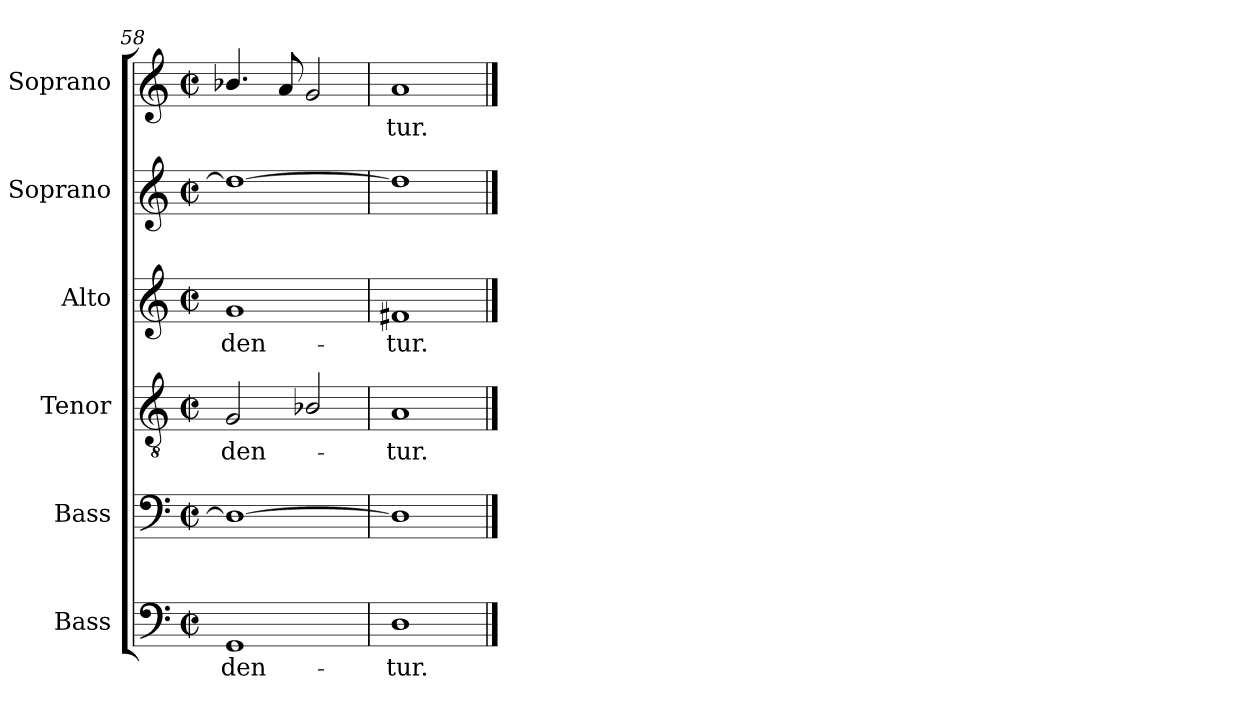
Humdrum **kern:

**kern	**text	**kern	**kern	**text	**kern	**text	**kern	**kern	**text
*part6	*part6	*part5	*part4	*part4	*part3	*part3	*part2	*part1	*part1
*staff6	*staff6	*staff5	*staff4	*staff4	*staff3	*staff3	*staff2	*staff1	*staff1
*I"Bass	*	*I"Bass	*I"Tenor	*	*I"Alto	*	*I"Soprano	*I"Soprano	*
*	*	*	*I'Tenor	*	*I'Alto	*	*	*	*
*clefF4	*	*clefF4	*clefGv2	*	*clefG2	*	*clefG2	*clefG2	*
*	*	*	*ITrd7c12	*	*	*	*	*	*
*k[]	*	*k[]	*k[]	*	*k[]	*	*k[]	*k[]	*
*C:	*	*C:	*C:	*	*C:	*	*C:	*C:	*
*M2/2	*	*M2/2	*M2/2	*	*M2/2	*	*M2/2	*M2/2	*
*met(c|)	*	*met(c|)	*met(c|)	*	*met(c|)	*	*met(c|)	*met(c|)	*
=58	=58	=58	=58	=58	=58	=58	=58	=58	=58
!	!LO:LY:b:color=#000000	!	!	!	!	!	!	!	!
!	!	!	!	!LO:LY:b:color=#000000	!	!	!	!	!
!	!	!	!	!	!	!LO:LY:b:color=#000000	!	!	!
1GGi	-den-	1Di_<	2GGi/	-den-	1gi	-den-	1ddi_>	4.b-Xi/	.
.	.	.	.	.	.	.	.	8ai/	.
.	.	.	2BB-Xi/	.	.	.	.	2gi/	.
=59	=59	=59	=59	=59	=59	=59	=59	=59	=59
!	!LO:LY:b:color=#000000	!	!	!	!	!	!	!	!
!	!	!	!	!LO:LY:b:color=#000000	!	!	!	!	!
!	!	!	!	!	!	!LO:LY:b:color=#000000	!	!	!
!	!	!	!	!	!	!	!	!	!LO:LY:b:color=#000000
1Di	-tur.	1Di]	1AAi	-tur.	1f#Xi	-tur.	1ddi]	1ai	-tur.
==	==	==	==	==	==	==	==	==	==
*-	*-	*-	*-	*-	*-	*-	*-	*-	*-
